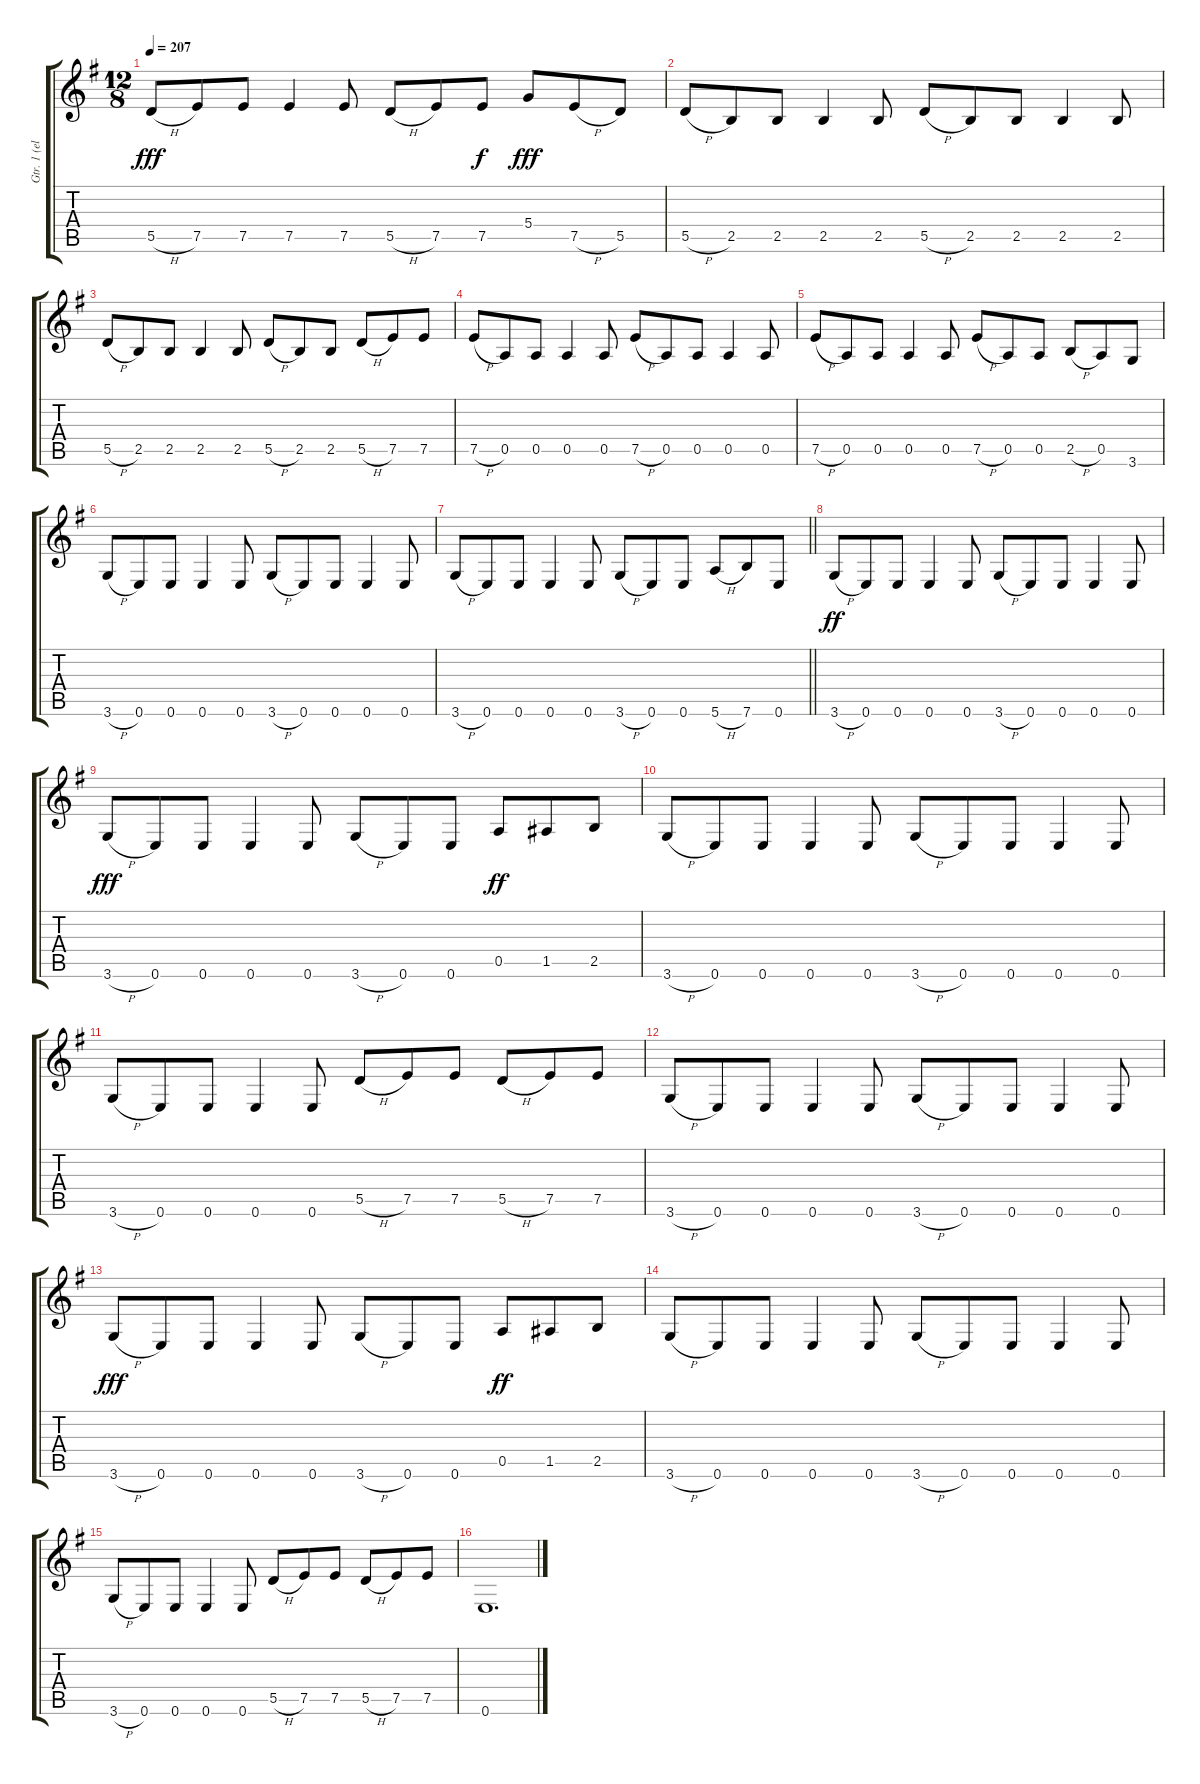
\track ("Gtr. 1 (elec.)" "Gtr. 1 (el") {instrument overdrivenguitar}
\staff {score tabs}
\tuning (E4 B3 G3 D3 A2 E2) {hide}
\ts (12 8)
\tempo 207
\clef g2
\ks g
5.5{h}.8{dy fff} 7.5.8 7.5.8 7.5.4 7.5.8 5.5{h}.8 7.5.8 7.5.8{dy f} 5.4.8{dy fff} 7.5{h}.8 5.5.8 |
5.5{h}.8 2.5.8 2.5.8 2.5.4 2.5.8 5.5{h}.8 2.5.8 2.5.8 2.5.4 2.5.8 |
5.5{h}.8 2.5.8 2.5.8 2.5.4 2.5.8 5.5{h}.8 2.5.8 2.5.8 5.5{h}.8 7.5.8 7.5.8 |
7.5{h}.8 0.5.8 0.5.8 0.5.4 0.5.8 7.5{h}.8 0.5.8 0.5.8 0.5.4 0.5.8 |
7.5{h}.8 0.5.8 0.5.8 0.5.4 0.5.8 7.5{h}.8 0.5.8 0.5.8 2.5{h}.8 0.5.8 3.6.8 |
3.6{h}.8 0.6.8 0.6.8 0.6.4 0.6.8 3.6{h}.8 0.6.8 0.6.8 0.6.4 0.6.8 |
\barLineRight lightlight
3.6{h}.8 0.6.8 0.6.8 0.6.4 0.6.8 3.6{h}.8 0.6.8 0.6.8 5.6{h}.8 7.6.8 0.6.8 |
\section ("" "")
3.6{h}.8{dy ff} 0.6.8 0.6.8 0.6.4 0.6.8 3.6{h}.8 0.6.8 0.6.8 0.6.4 0.6.8 |
3.6{h}.8{dy fff} 0.6.8 0.6.8 0.6.4 0.6.8 3.6{h}.8 0.6.8 0.6.8 0.5.8{dy ff} 1.5.8 2.5.8 |
3.6{h}.8 0.6.8 0.6.8 0.6.4 0.6.8 3.6{h}.8 0.6.8 0.6.8 0.6.4 0.6.8 |
3.6{h}.8 0.6.8 0.6.8 0.6.4 0.6.8 5.5{h}.8 7.5.8 7.5.8 5.5{h}.8 7.5.8 7.5.8 |
3.6{h}.8 0.6.8 0.6.8 0.6.4 0.6.8 3.6{h}.8 0.6.8 0.6.8 0.6.4 0.6.8 |
3.6{h}.8{dy fff} 0.6.8 0.6.8 0.6.4 0.6.8 3.6{h}.8 0.6.8 0.6.8 0.5.8{dy ff} 1.5.8 2.5.8 |
3.6{h}.8 0.6.8 0.6.8 0.6.4 0.6.8 3.6{h}.8 0.6.8 0.6.8 0.6.4 0.6.8 |
3.6{h}.8 0.6.8 0.6.8 0.6.4 0.6.8 5.5{h}.8 7.5.8 7.5.8 5.5{h}.8 7.5.8 7.5.8 |
0.6.1{d}
